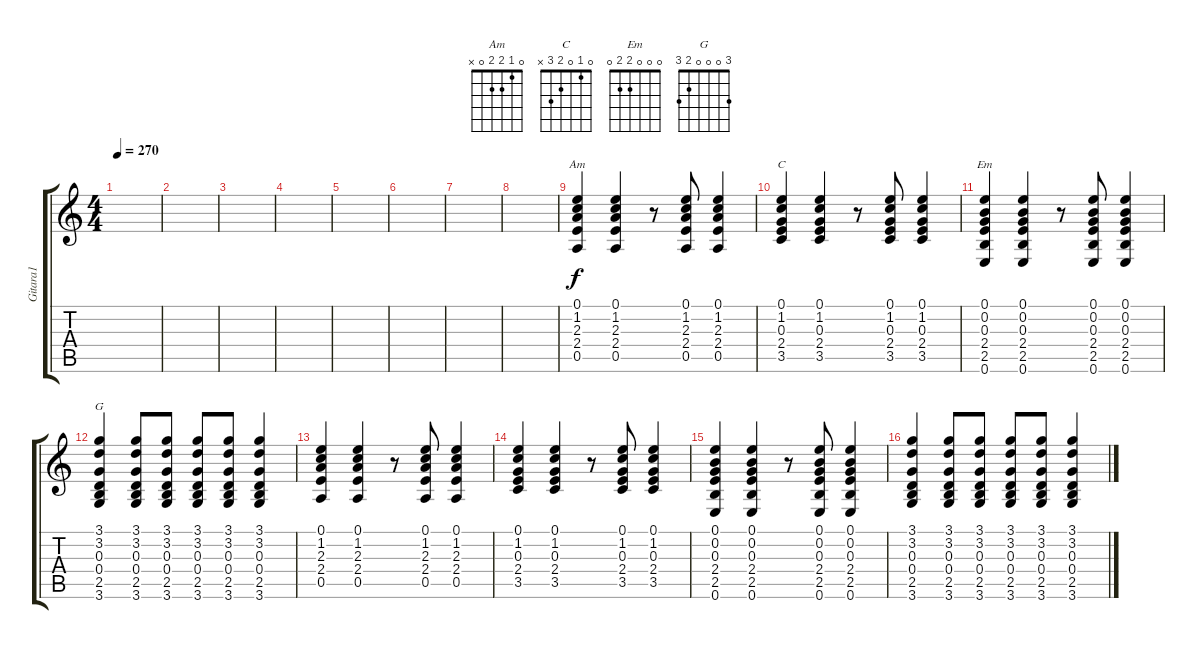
\track ("Gitara1" "Gitara1") {instrument acousticguitarsteel}
\staff {score tabs}
\tuning (E4 B3 G3 D3 A2 E2) {hide}
\chord ("Am" 0 1 2 2 0 x)
\chord ("C" 0 1 0 2 3 x)
\chord ("Em" 0 0 0 2 2 0)
\chord ("G" 3 0 0 0 2 3)
\ts (4 4)
\tempo 270
\clef g2
\ks c
|
|
|
|
|
|
|
|
(0.1 1.2 2.3 2.4 0.5).4{ch "Am" volume 10} (0.1 1.2 2.3 2.4 0.5).4 r.8 (0.1 1.2 2.3 2.4 0.5).8 (0.1 1.2 2.3 2.4 0.5).4 |
(0.1 1.2 0.3 2.4 3.5).4{ch "C"} (0.1 1.2 0.3 2.4 3.5).4 r.8 (0.1 1.2 0.3 2.4 3.5).8 (0.1 1.2 0.3 2.4 3.5).4 |
(0.1 0.2 0.3 2.4 2.5 0.6).4{ch "Em"} (0.1 0.2 0.3 2.4 2.5 0.6).4 r.8 (0.1 0.2 0.3 2.4 2.5 0.6).8 (0.1 0.2 0.3 2.4 2.5 0.6).4 |
(3.1 3.2 0.3 0.4 2.5 3.6).4{ch "G"} (3.1 3.2 0.3 0.4 2.5 3.6).8 (3.1 3.2 0.3 0.4 2.5 3.6).8 (3.1 3.2 0.3 0.4 2.5 3.6).8 (3.1 3.2 0.3 0.4 2.5 3.6).8 (3.1 3.2 0.3 0.4 2.5 3.6).4 |
(0.1 1.2 2.3 2.4 0.5).4 (0.1 1.2 2.3 2.4 0.5).4 r.8 (0.1 1.2 2.3 2.4 0.5).8 (0.1 1.2 2.3 2.4 0.5).4 |
(0.1 1.2 0.3 2.4 3.5).4 (0.1 1.2 0.3 2.4 3.5).4 r.8 (0.1 1.2 0.3 2.4 3.5).8 (0.1 1.2 0.3 2.4 3.5).4 |
(0.1 0.2 0.3 2.4 2.5 0.6).4 (0.1 0.2 0.3 2.4 2.5 0.6).4 r.8 (0.1 0.2 0.3 2.4 2.5 0.6).8 (0.1 0.2 0.3 2.4 2.5 0.6).4 |
(3.1 3.2 0.3 0.4 2.5 3.6).4 (3.1 3.2 0.3 0.4 2.5 3.6).8 (3.1 3.2 0.3 0.4 2.5 3.6).8 (3.1 3.2 0.3 0.4 2.5 3.6).8 (3.1 3.2 0.3 0.4 2.5 3.6).8 (3.1 3.2 0.3 0.4 2.5 3.6).4
